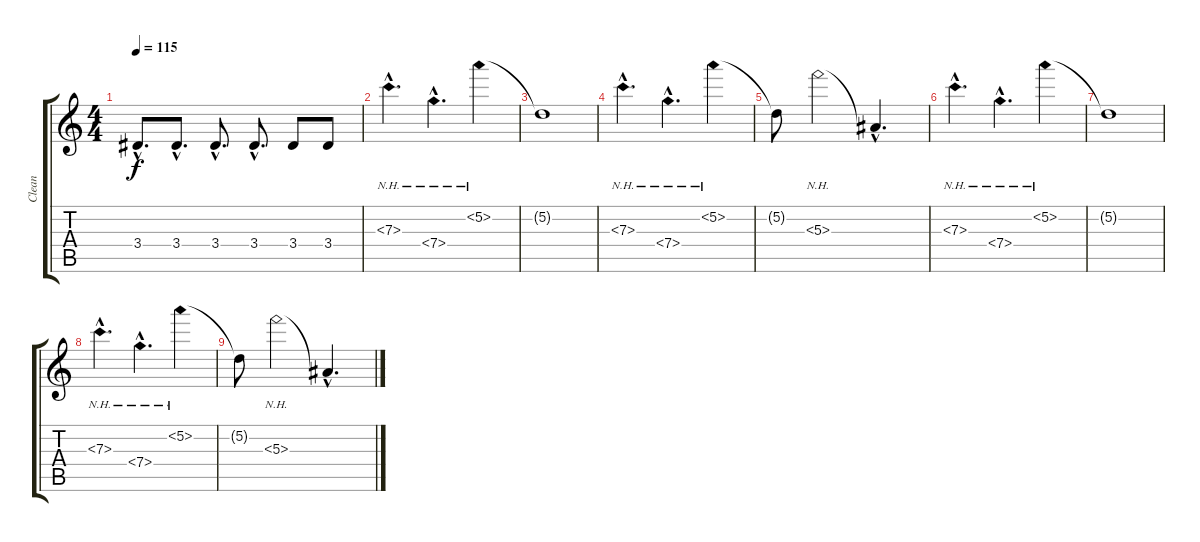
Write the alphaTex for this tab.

\track ("Clean " "Clean ") {instrument electricguitarmuted}
\staff {score tabs}
\tuning (D4 A3 F3 C3 G2 C2) {hide}
\ts (4 4)
\tempo 115
\clef g2
\ks c
3.4{hac}.8{d dy f} 3.4{hac}.8{d} 3.4{hac}.8{d} 3.4{hac}.8{d} 3.4.8 3.4.8 |
7.3{nh hac}.4{d} 7.4{nh hac}.4{d} 5.2{nh}.4 |
5.2{t}.1 |
7.3{nh hac}.4{d} 7.4{nh hac}.4{d} 5.2{nh}.4 |
5.2{t}.8 5.3{nh}.2 5.3{hac t}.4{d} |
7.3{nh hac}.4{d} 7.4{nh hac}.4{d} 5.2{nh}.4 |
5.2{t}.1 |
7.3{nh hac}.4{d} 7.4{nh hac}.4{d} 5.2{nh}.4 |
5.2{t}.8 5.3{nh}.2 5.3{hac t}.4{d}
